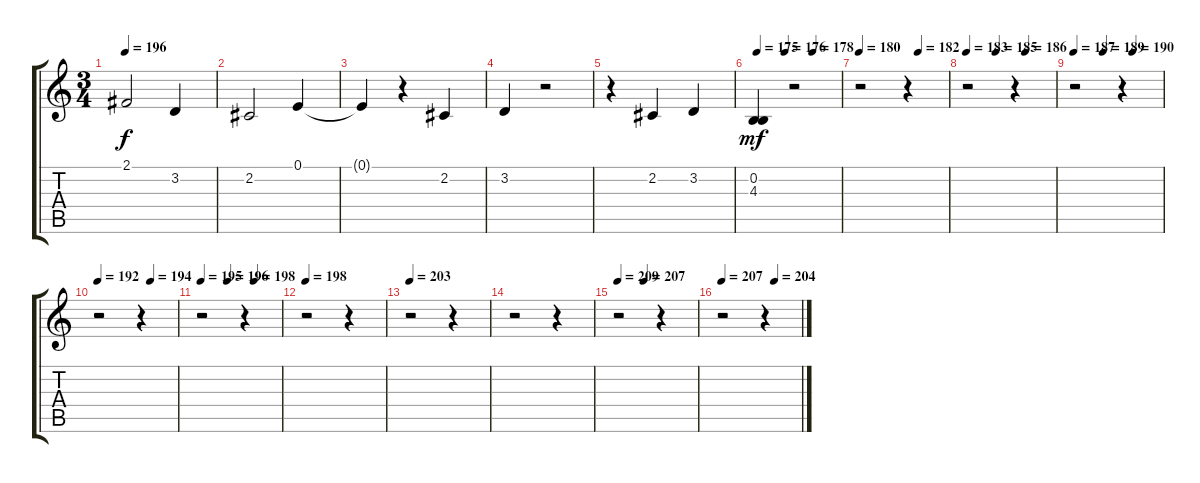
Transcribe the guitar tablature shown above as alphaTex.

\track "" {instrument fx4atmosphere}
\staff {score tabs}
\tuning (E4 B3 G3 D3 A2 E2) {hide}
\ts (3 4)
\tempo 196
\clef g2
\ks c
2.1{t}.2{dy f} 3.2.4 |
2.2.2 0.1.4 |
0.1{t}.4 r.4 2.2.4 |
3.2.4 r.2 |
r.4 2.2.4 3.2.4 |
\tempo 175
\tempo (176 0.3333333333333333)
\tempo (178 0.6666666666666666)
(0.2 4.3).4{dy mf} r.2 |
\tempo 180
\tempo (182 0.6666666666666666)
r.2 r.4 |
\tempo 183
\tempo (185 0.3333333333333333)
\tempo (186 0.6666666666666666)
r.2 r.4 |
\tempo 187
\tempo (189 0.3333333333333333)
\tempo (190 0.6666666666666666)
r.2 r.4 |
\tempo 192
\tempo (194 0.6666666666666666)
r.2 r.4 |
\tempo 195
\tempo (196 0.3333333333333333)
\tempo (198 0.6666666666666666)
r.2 r.4 |
\tempo 198
r.2 r.4 |
\tempo 203
r.2 r.4 |
r.2 r.4 |
\tempo 209
\tempo (207 0.3333333333333333)
r.2 r.4 |
\tempo 207
\tempo (204 0.6666666666666666)
r.2 r.4
